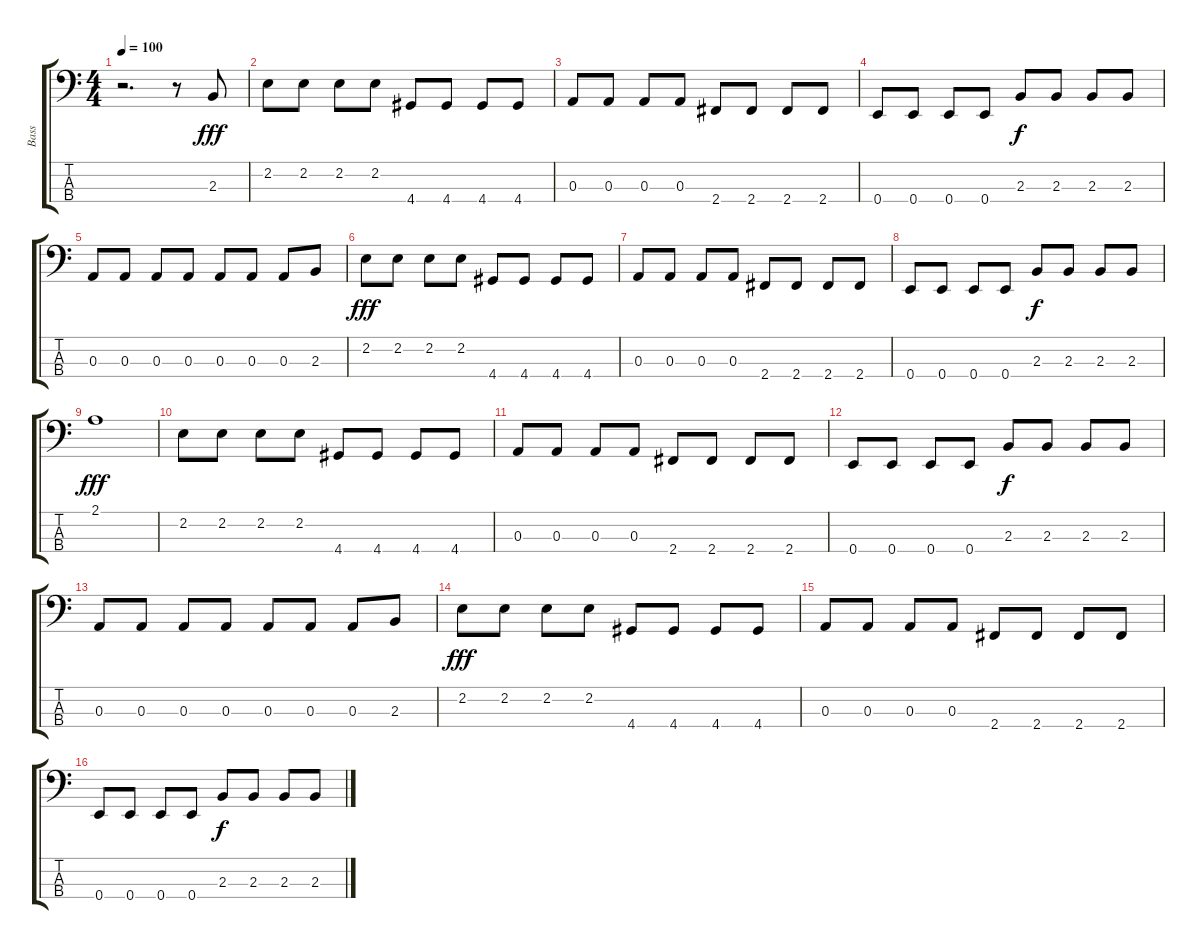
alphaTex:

\track ("Bass" "Bass") {instrument electricbasspick}
\staff {score tabs}
\tuning (G2 D2 A1 E1) {hide}
\ts (4 4)
\tempo 100
\clef f4
\ks c
r.2{d dy fff instrument electricbasspick} r.8 2.3.8 |
2.2.8 2.2.8 2.2.8 2.2.8 4.4.8 4.4.8 4.4.8 4.4.8 |
0.3.8 0.3.8 0.3.8 0.3.8 2.4.8 2.4.8 2.4.8 2.4.8 |
0.4.8 0.4.8 0.4.8 0.4.8 2.3.8{dy f} 2.3.8 2.3.8 2.3.8 |
0.3.8 0.3.8 0.3.8 0.3.8 0.3.8 0.3.8 0.3.8 2.3.8 |
2.2.8{dy fff} 2.2.8 2.2.8 2.2.8 4.4.8 4.4.8 4.4.8 4.4.8 |
0.3.8 0.3.8 0.3.8 0.3.8 2.4.8 2.4.8 2.4.8 2.4.8 |
0.4.8 0.4.8 0.4.8 0.4.8 2.3.8{dy f} 2.3.8 2.3.8 2.3.8 |
2.1.1{dy fff} |
2.2.8 2.2.8 2.2.8 2.2.8 4.4.8 4.4.8 4.4.8 4.4.8 |
0.3.8 0.3.8 0.3.8 0.3.8 2.4.8 2.4.8 2.4.8 2.4.8 |
0.4.8 0.4.8 0.4.8 0.4.8 2.3.8{dy f} 2.3.8 2.3.8 2.3.8 |
0.3.8 0.3.8 0.3.8 0.3.8 0.3.8 0.3.8 0.3.8 2.3.8 |
2.2.8{dy fff} 2.2.8 2.2.8 2.2.8 4.4.8 4.4.8 4.4.8 4.4.8 |
0.3.8 0.3.8 0.3.8 0.3.8 2.4.8 2.4.8 2.4.8 2.4.8 |
0.4.8 0.4.8 0.4.8 0.4.8 2.3.8{dy f} 2.3.8 2.3.8 2.3.8
